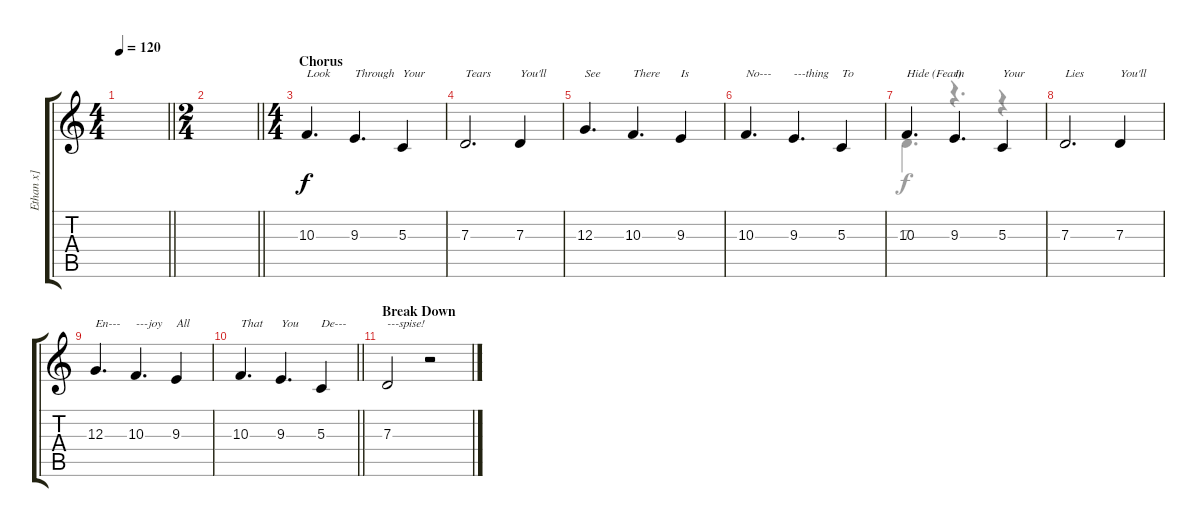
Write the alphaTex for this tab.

\track ("Ethan x]" "Ethan x]") {instrument lead2sawtooth}
\staff {score tabs}
\tuning (E4 B3 G3 D3 A2 D2) {hide}
\voice
\ts (4 4)
\tempo 120
\clef g2
\barLineRight lightlight
\ks c
|
\ts (2 4)
\barLineRight lightlight
|
\ts (4 4)
\section ("" "Chorus")
10.3.4{d txt "Look"} 9.3.4{d txt "Through"} 5.3.4{txt "Your"} |
7.3.2{d txt "Tears"} 7.3.4{txt "You'll"} |
12.3.4{d txt "See"} 10.3.4{d txt "There"} 9.3.4{txt "Is"} |
10.3.4{d txt "No---"} 9.3.4{d txt "---thing"} 5.3.4{txt "To"} |
10.3.4{d txt "Hide (Fear)"} 9.3.4{d txt "In"} 5.3.4{txt "Your"} |
7.3.2{d txt "Lies"} 7.3.4{txt "You'll"} |
12.3.4{d txt "En---"} 10.3.4{d txt "---joy"} 9.3.4{txt "All"} |
\barLineRight lightlight
10.3.4{d txt "That"} 9.3.4{d txt "You"} 5.3.4{txt "De---"} |
\section ("" "Break Down")
7.3.2{txt "---spise!"} r.2 |
|
|
|
|
\voice
\clef g2
\ottava regular
\simile none
\barLineRight lightlight
\ks c
|
\barLineRight lightlight
|
|
|
|
|
7.3.4{d} r.4{d} r.4 |
|
|
\barLineRight lightlight
|
|
|
|
|
|
